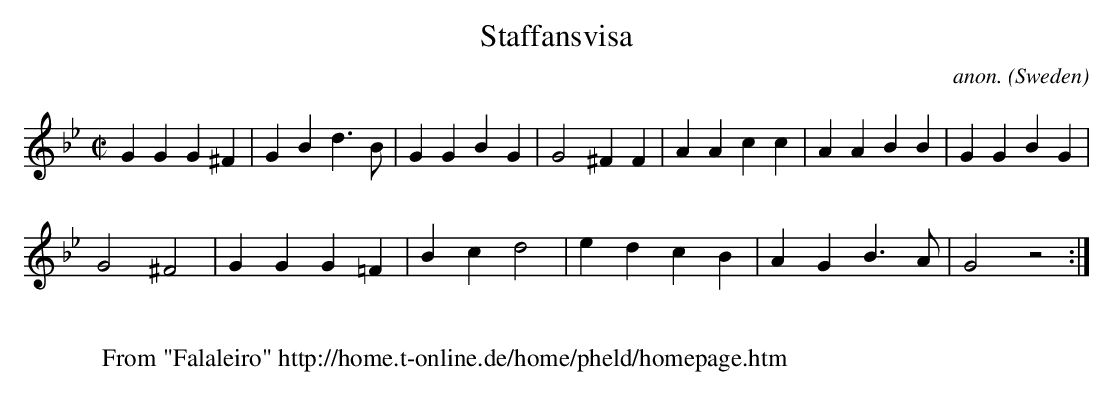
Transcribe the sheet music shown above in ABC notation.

X:1
T:Staffansvisa
M:C|
L:1/4
C:anon.
O:Sweden
K:Gm
GGG^F|GBd>B|GGBG|G2^FF|AAcc|AABB|GGBG|
G2^F2|GGG=F|Bcd2|edcB|AGB>A|G2 z2:|]
W:
W: From "Falaleiro" http://home.t-online.de/home/pheld/homepage.htm
